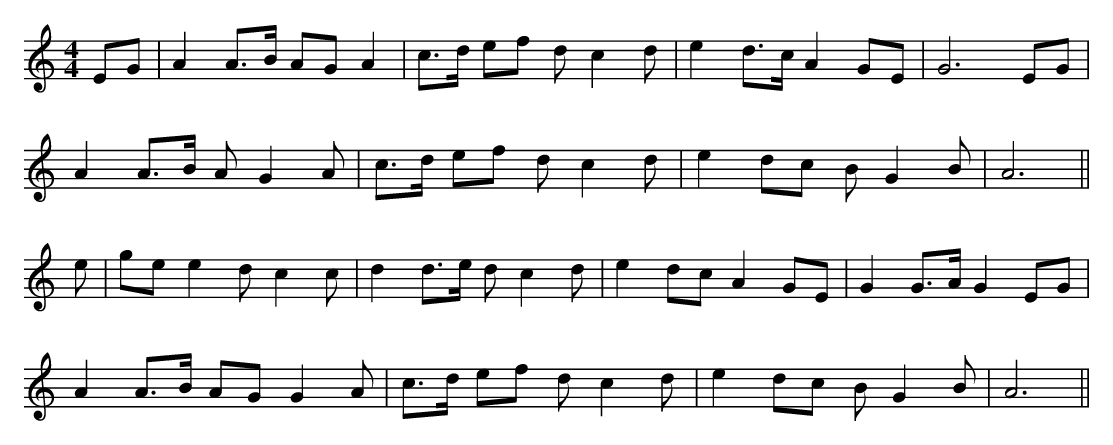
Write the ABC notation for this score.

X:1
M:4/4
K:Amin
EG|A2 A>B AG A2|c>d ef dc2 d|e2 d>c A2 GE|G6 EG|
A2 A>B AG2 A|c>d ef dc2 d|e2 dc BG2 B|A6||
e|ge e2 dc2 c|d2 d>e dc2 d|e2 dc A2 GE|G2 G>A G2 EG|
A2 A>B AGG2 A|c>d ef dc2 d|e2 dc BG2 B|A6||
